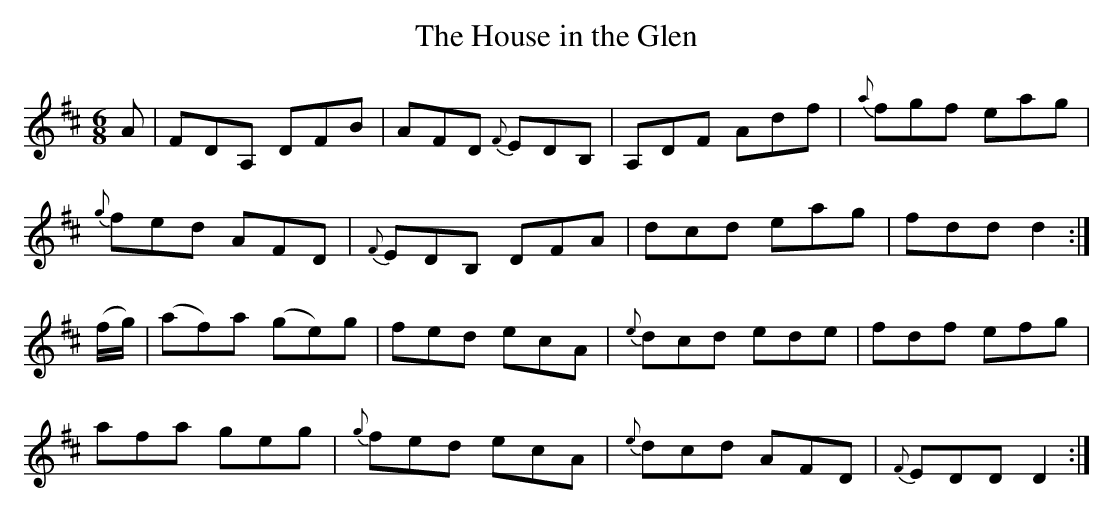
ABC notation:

X:1
T: The House in the Glen
M: 6/8
L: 1/8
K: D
A|FDA, DFB|AFD {F}EDB,|A,DF Adf|{a}fgf eag|
{g}fed AFD|{F}EDB, DFA|dcd eag|fdd d2:|
(f/g/)|(af)a (ge)g|fed ecA|{e}dcd ede|fdf efg|
afa geg|{g}fed ecA|{e}dcd AFD|{F}EDD D2:|
